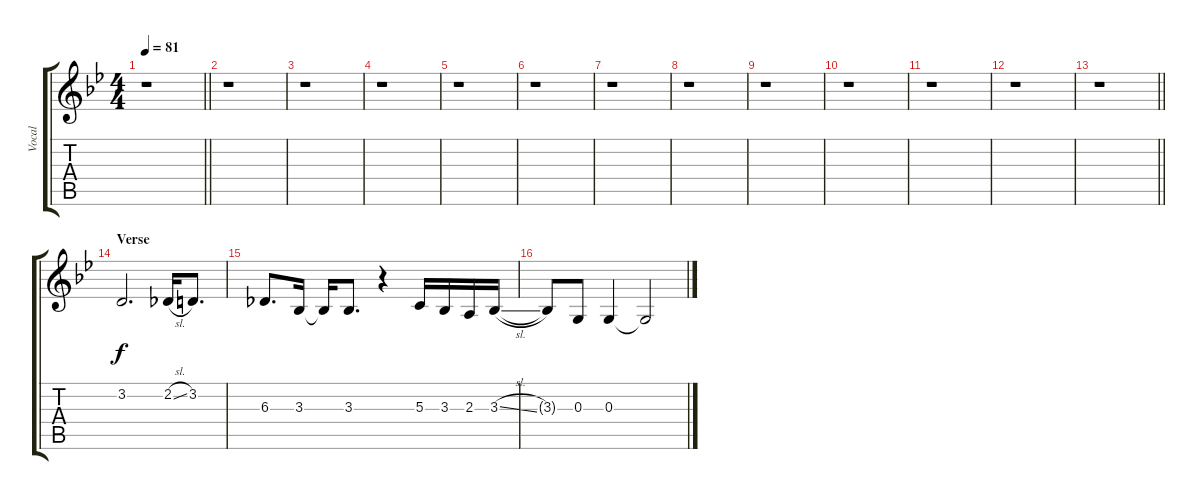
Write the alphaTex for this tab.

\track ("Vocal" "Vocal") {instrument tenorsax}
\staff {score tabs}
\tuning (E4 B3 G3 D3 A2 E2) {hide}
\ts (4 4)
\tempo 81
\clef g2
\barLineRight lightlight
\ks gminor
r.1{dy f instrument tenorsax} |
\section ("" "")
r.1 |
r.1 |
r.1 |
r.1 |
r.1 |
r.1 |
r.1 |
r.1 |
r.1 |
r.1 |
r.1 |
\barLineRight lightlight
r.1 |
\section ("" "Verse")
3.2.2{d} 2.2{sl}.16 3.2.8{d} |
6.3.8{d} 3.3.16 3.3{t}.16 3.3.8{d} r.4 5.3.16 3.3.16 2.3.16 3.3{sl}.16 |
3.3{t}.8 0.3.8 0.3.4 0.3{t}.2
